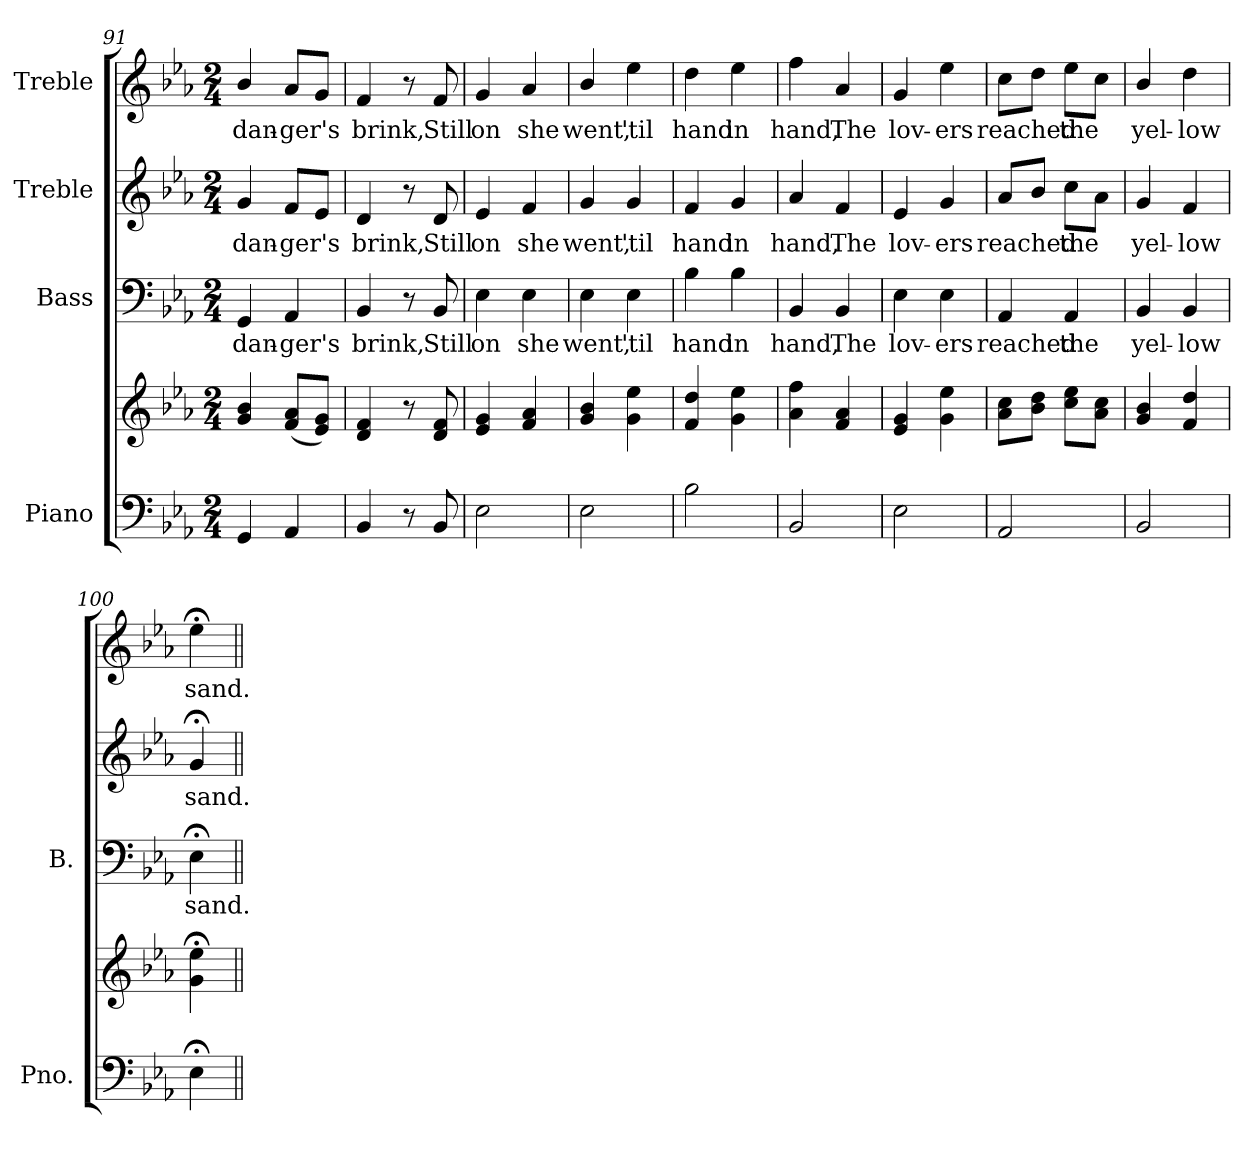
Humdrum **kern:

**kern	**kern	**kern	**text	**kern	**text	**kern	**text
*part4	*part4	*part3	*part3	*part2	*part2	*part1	*part1
*staff5	*staff4	*staff3	*staff3	*staff2	*staff2	*staff1	*staff1
*I"Piano	*	*I"Bass	*	*I"Treble	*	*I"Treble	*
*I'Pno.	*	*I'B.	*	*	*	*	*
*clefF4	*clefG2	*clefF4	*	*clefG2	*	*clefG2	*
*k[b-e-a-]	*k[b-e-a-]	*k[b-e-a-]	*	*k[b-e-a-]	*	*k[b-e-a-]	*
*E-:	*E-:	*E-:	*	*E-:	*	*E-:	*
*M2/4	*M2/4	*M2/4	*	*M2/4	*	*M2/4	*
=91	=91	=91	=91	=91	=91	=91	=91
!	!	!	!LO:LY:b:color=#000000	!	!	!	!
!	!	!	!	!	!LO:LY:b:color=#000000	!	!
!	!	!	!	!	!	!	!LO:LY:b:color=#000000
4GGi/	4gi/ 4b-i	4GGi/	dan-	4gi/	dan-	4b-i/	dan-
!	!	!	!LO:LY:b:color=#000000	!	!	!	!
!	!	!	!	!	!LO:LY:b:color=#000000	!	!
!	!	!	!	!	!	!	!LO:LY:b:color=#000000
4AA-i/	(8fi/ 8a-iL	4AA-i/	-ger's	8fi/L	-ger's	8a-i/L	-ger's
.	8e-i/ 8giJ)	.	.	8e-i/J	.	8gi/J	.
=92	=92	=92	=92	=92	=92	=92	=92
!	!	!	!LO:LY:b:color=#000000	!	!	!	!
!	!	!	!	!	!LO:LY:b:color=#000000	!	!
!	!	!	!	!	!	!	!LO:LY:b:color=#000000
4BB-i/	4di/ 4fi	4BB-i/	brink,	4di/	brink,	4fi/	brink,
8r	8r	8r	.	8r	.	8r	.
!	!	!	!LO:LY:b:color=#000000	!	!	!	!
!	!	!	!	!	!LO:LY:b:color=#000000	!	!
!	!	!	!	!	!	!	!LO:LY:b:color=#000000
8BB-i/	8di/ 8fi	8BB-i/	Still	8di/	Still	8fi/	Still
=93	=93	=93	=93	=93	=93	=93	=93
!	!	!	!LO:LY:b:color=#000000	!	!	!	!
!	!	!	!	!	!LO:LY:b:color=#000000	!	!
!	!	!	!	!	!	!	!LO:LY:b:color=#000000
2E-i\	4e-i/ 4gi	4E-i\	on	4e-i/	on	4gi/	on
!	!	!	!LO:LY:b:color=#000000	!	!	!	!
!	!	!	!	!	!LO:LY:b:color=#000000	!	!
!	!	!	!	!	!	!	!LO:LY:b:color=#000000
.	4fi/ 4a-i	4E-i\	she	4fi/	she	4a-i/	she
=94	=94	=94	=94	=94	=94	=94	=94
!	!	!	!LO:LY:b:color=#000000	!	!	!	!
!	!	!	!	!	!LO:LY:b:color=#000000	!	!
!	!	!	!	!	!	!	!LO:LY:b:color=#000000
2E-i\	4gi/ 4b-i	4E-i\	went,	4gi/	went,	4b-i/	went,
!	!	!	!LO:LY:b:color=#000000	!	!	!	!
!	!	!	!	!	!LO:LY:b:color=#000000	!	!
!	!	!	!	!	!	!	!LO:LY:b:color=#000000
.	4gi\ 4ee-i	4E-i\	'til	4gi/	'til	4ee-i\	'til
!!LO:LB:g=z
=95	=95	=95	=95	=95	=95	=95	=95
!	!	!	!LO:LY:b:color=#000000	!	!	!	!
!	!	!	!	!	!LO:LY:b:color=#000000	!	!
!	!	!	!	!	!	!	!LO:LY:b:color=#000000
2B-i\	4fi/ 4ddi	4B-i\	hand	4fi/	hand	4ddi\	hand
!	!	!	!LO:LY:b:color=#000000	!	!	!	!
!	!	!	!	!	!LO:LY:b:color=#000000	!	!
!	!	!	!	!	!	!	!LO:LY:b:color=#000000
.	4gi\ 4ee-i	4B-i\	in	4gi/	in	4ee-i\	in
=96	=96	=96	=96	=96	=96	=96	=96
!	!	!	!LO:LY:b:color=#000000	!	!	!	!
!	!	!	!	!	!LO:LY:b:color=#000000	!	!
!	!	!	!	!	!	!	!LO:LY:b:color=#000000
2BB-i/	4a-i\ 4ffi	4BB-i/	hand,	4a-i/	hand,	4ffi\	hand,
!	!	!	!LO:LY:b:color=#000000	!	!	!	!
!	!	!	!	!	!LO:LY:b:color=#000000	!	!
!	!	!	!	!	!	!	!LO:LY:b:color=#000000
.	4fi/ 4a-i	4BB-i/	The	4fi/	The	4a-i/	The
=97	=97	=97	=97	=97	=97	=97	=97
!	!	!	!LO:LY:b:color=#000000	!	!	!	!
!	!	!	!	!	!LO:LY:b:color=#000000	!	!
!	!	!	!	!	!	!	!LO:LY:b:color=#000000
2E-i\	4e-i/ 4gi	4E-i\	lov-	4e-i/	lov-	4gi/	lov-
!	!	!	!LO:LY:b:color=#000000	!	!	!	!
!	!	!	!	!	!LO:LY:b:color=#000000	!	!
!	!	!	!	!	!	!	!LO:LY:b:color=#000000
.	4gi\ 4ee-i	4E-i\	-ers	4gi/	-ers	4ee-i\	-ers
=98	=98	=98	=98	=98	=98	=98	=98
!	!	!	!LO:LY:b:color=#000000	!	!	!	!
!	!	!	!	!	!LO:LY:b:color=#000000	!	!
!	!	!	!	!	!	!	!LO:LY:b:color=#000000
2AA-i/	8a-i\ 8cciL	4AA-i/	reached	8a-i/L	reached	8cci\L	reached
.	8b-i\ 8ddiJ	.	.	8b-i/J	.	8ddi\J	.
!	!	!	!LO:LY:b:color=#000000	!	!	!	!
!	!	!	!	!	!LO:LY:b:color=#000000	!	!
!	!	!	!	!	!	!	!LO:LY:b:color=#000000
.	8cci\ 8ee-iL	4AA-i/	the	8cci\L	the	8ee-i\L	the
.	8a-i\ 8cciJ	.	.	8a-i\J	.	8cci\J	.
=99	=99	=99	=99	=99	=99	=99	=99
!	!	!	!LO:LY:b:color=#000000	!	!	!	!
!	!	!	!	!	!LO:LY:b:color=#000000	!	!
!	!	!	!	!	!	!	!LO:LY:b:color=#000000
2BB-i/	4gi/ 4b-i	4BB-i/	yel-	4gi/	yel-	4b-i/	yel-
!	!	!	!LO:LY:b:color=#000000	!	!	!	!
!	!	!	!	!	!LO:LY:b:color=#000000	!	!
!	!	!	!	!	!	!	!LO:LY:b:color=#000000
.	4fi/ 4ddi	4BB-i/	-low	4fi/	-low	4ddi\	-low
=100	=100	=100	=100	=100	=100	=100	=100
!	!	!	!LO:LY:b:color=#000000	!	!	!	!
!	!	!	!	!	!LO:LY:b:color=#000000	!	!
!	!	!	!	!	!	!	!LO:LY:b:color=#000000
4E-;i\	4gi\; 4ee-i;	4E-;i\	sand.	4g;i/	sand.	4ee-;i\	sand.
=||	=||	=||	=||	=||	=||	=||	=||
*-	*-	*-	*-	*-	*-	*-	*-
